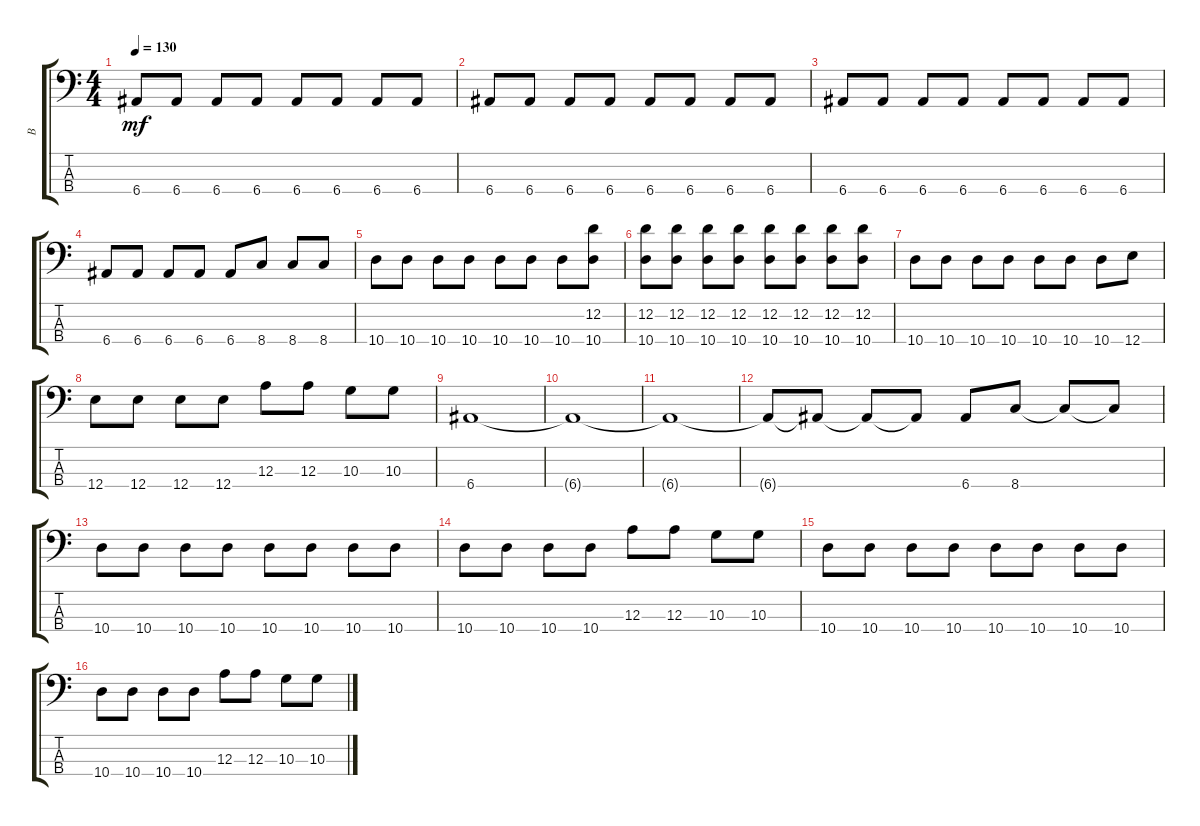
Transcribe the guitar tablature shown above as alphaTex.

\track ("B" "B") {instrument electricbassfinger}
\staff {score tabs}
\tuning (G2 D2 A1 E1) {hide}
\ts (4 4)
\tempo 130
\clef f4
\ks c
6.4.8{dy mf} 6.4.8 6.4.8 6.4.8 6.4.8 6.4.8 6.4.8 6.4.8 |
6.4.8 6.4.8 6.4.8 6.4.8 6.4.8 6.4.8 6.4.8 6.4.8 |
6.4.8 6.4.8 6.4.8 6.4.8 6.4.8 6.4.8 6.4.8 6.4.8 |
6.4.8 6.4.8 6.4.8 6.4.8 6.4.8 8.4.8 8.4.8 8.4.8 |
10.4.8 10.4.8 10.4.8 10.4.8 10.4.8 10.4.8 10.4.8 (12.2 10.4).8 |
(12.2 10.4).8 (12.2 10.4).8 (12.2 10.4).8 (12.2 10.4).8 (12.2 10.4).8 (12.2 10.4).8 (12.2 10.4).8 (12.2 10.4).8 |
10.4.8 10.4.8 10.4.8 10.4.8 10.4.8 10.4.8 10.4.8 12.4.8 |
12.4.8 12.4.8 12.4.8 12.4.8 12.3.8 12.3.8 10.3.8 10.3.8 |
6.4.1 |
6.4{t}.1 |
6.4{t}.1 |
6.4{t}.8 6.4{t}.8 6.4{t}.8 6.4{t}.8 6.4.8 8.4.8 8.4{t}.8 8.4{t}.8 |
10.4.8 10.4.8 10.4.8 10.4.8 10.4.8 10.4.8 10.4.8 10.4.8 |
10.4.8 10.4.8 10.4.8 10.4.8 12.3.8 12.3.8 10.3.8 10.3.8 |
10.4.8 10.4.8 10.4.8 10.4.8 10.4.8 10.4.8 10.4.8 10.4.8 |
10.4.8 10.4.8 10.4.8 10.4.8 12.3.8 12.3.8 10.3.8 10.3.8
